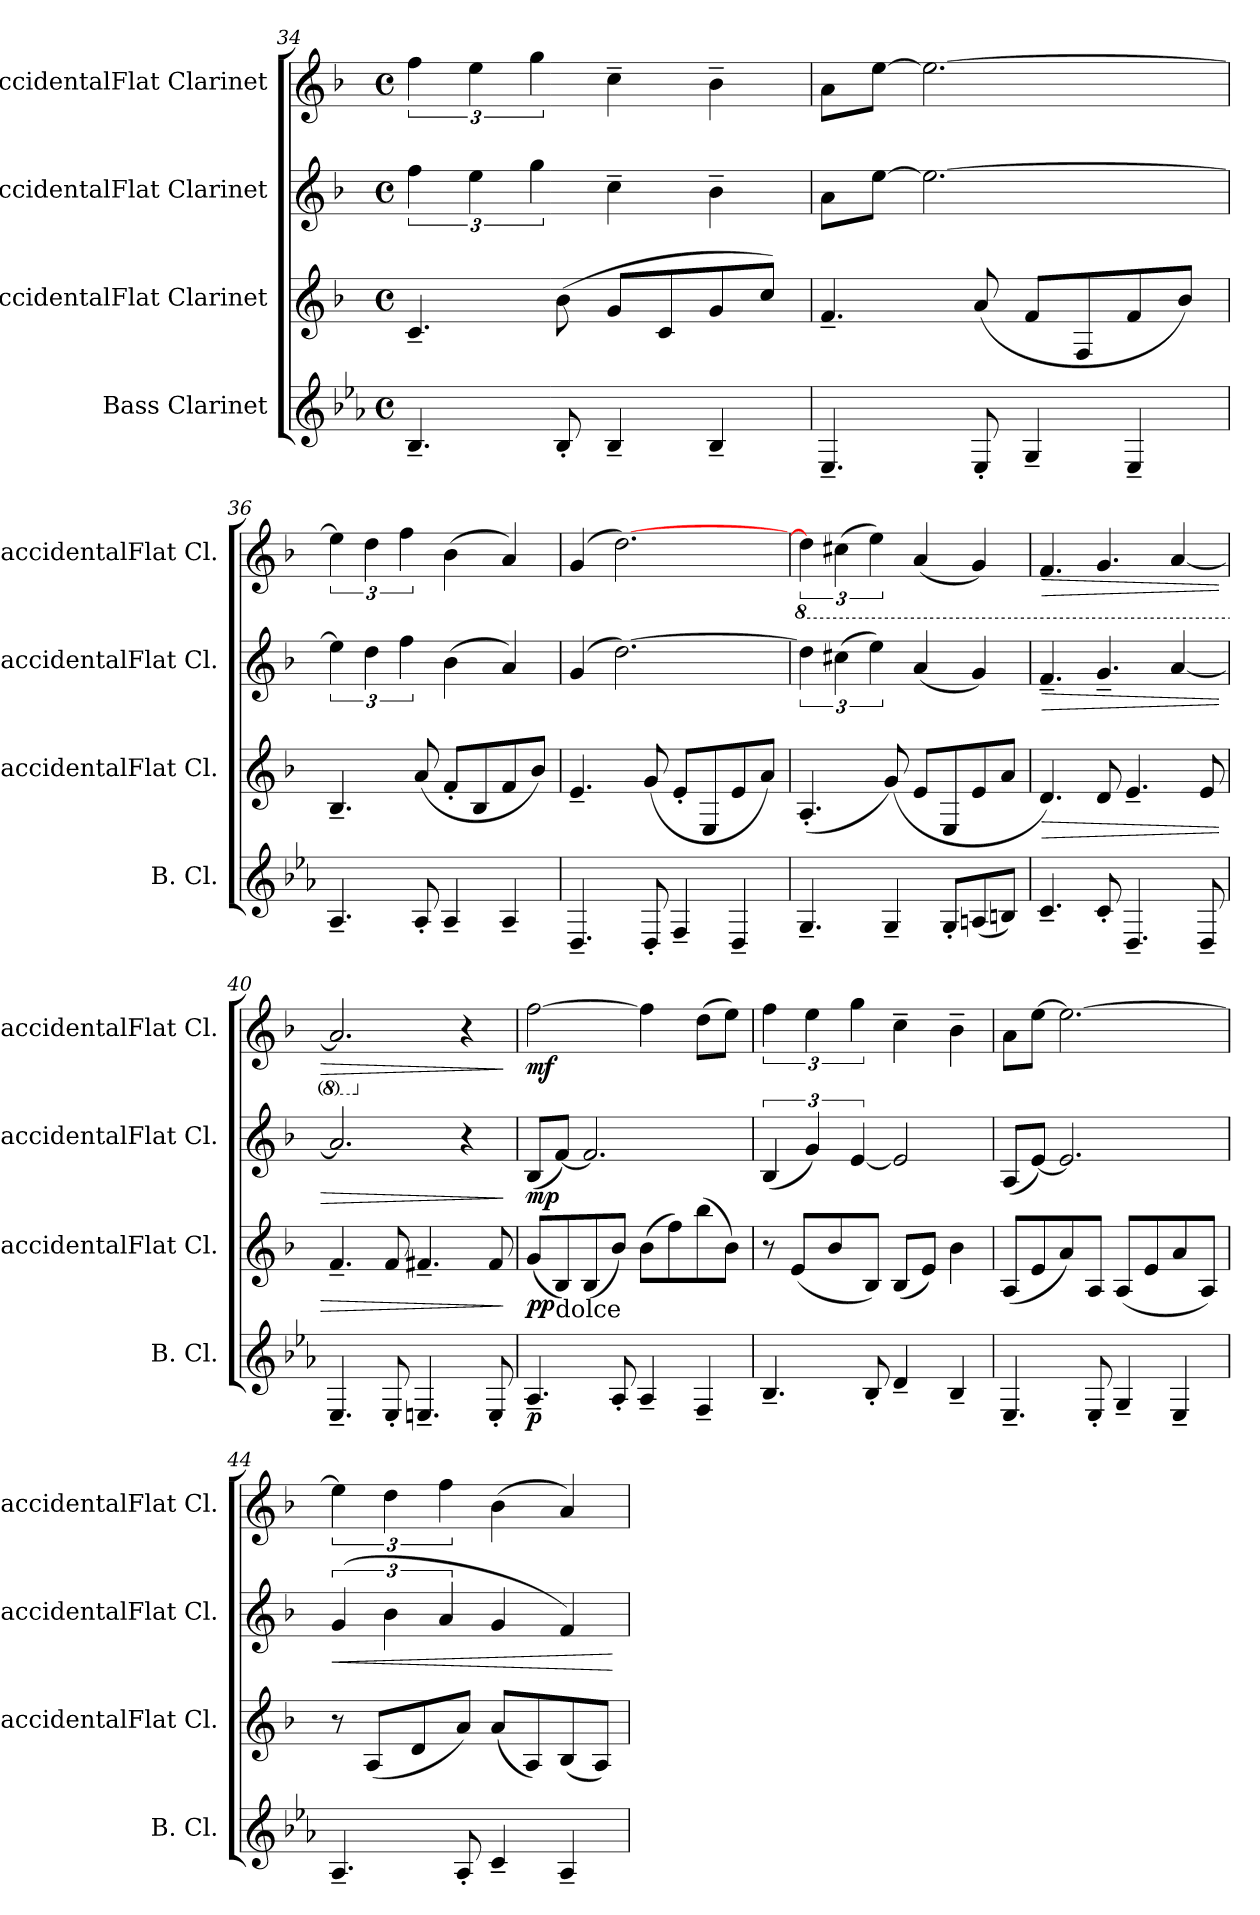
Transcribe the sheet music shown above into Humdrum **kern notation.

**kern	**dynam	**kern	**dynam	**kern	**dynam	**kern	**dynam
*part4	*part4	*part3	*part3	*part2	*part2	*part1	*part1
*staff4	*staff4	*staff3	*staff3	*staff2	*staff2	*staff1	*staff1
*I"Bass Clarinet	*	*I"BaccidentalFlat Clarinet	*	*I"BaccidentalFlat Clarinet	*	*I"BaccidentalFlat Clarinet	*
*I'B. Cl.	*	*I'BaccidentalFlat Cl.	*	*I'BaccidentalFlat Cl.	*	*I'BaccidentalFlat Cl.	*
*clefG2	*	*clefG2	*	*clefG2	*	*clefG2	*
*ITrd8c14	*	*ITrd1c2	*	*ITrd1c2	*	*ITrd1c2	*
*k[b-e-a-]	*	*k[b-e-a-]	*	*k[b-e-a-]	*	*k[b-e-a-]	*
*M4/4	*	*M4/4	*	*M4/4	*	*M4/4	*
*met(c)	*	*met(c)	*	*met(c)	*	*met(c)	*
=34	=34	=34	=34	=34	=34	=34	=34
4.BB-~/	.	4.B-~/	.	6ee-\	.	6ee-\	.
.	.	.	.	6dd\	.	6dd\	.
.	.	.	.	6ff\	.	6ff\	.
8BB-'/	.	(8a-\	.	.	.	.	.
4BB-~/	.	8f/L	.	4b-~\	.	4b-~\	.
.	.	8B-/	.	.	.	.	.
4BB-~/	.	8f/	.	4a-~\	.	4a-~\	.
.	.	8b-/J)	.	.	.	.	.
=35	=35	=35	=35	=35	=35	=35	=35
4.EE-~/	.	4.e-~/	.	8g\L	.	8g\L	.
.	.	.	.	[8dd\J	.	[8dd\J	.
.	.	.	.	2.dd\_	.	2.dd\_	.
8EE-'/	.	(8g/	.	.	.	.	.
4GG~/	.	8e-/L	.	.	.	.	.
.	.	8E-/	.	.	.	.	.
4EE-~/	.	8e-/	.	.	.	.	.
.	.	8a-/J)	.	.	.	.	.
=36	=36	=36	=36	=36	=36	=36	=36
4.AA-~/	.	4.A-~/	.	6dd\]	.	6dd\]	.
.	.	.	.	6cc\	.	6cc\	.
.	.	.	.	6ee-\	.	6ee-\	.
8AA-'/	.	(8g/	.	.	.	.	.
4AA-~/	.	8e-'/L	.	(4a-\	.	(4a-\	.
.	.	8A-/	.	.	.	.	.
4AA-~/	.	8e-/	.	4g/)	.	4g/)	.
.	.	8a-/J)	.	.	.	.	.
=37	=37	=37	=37	=37	=37	=37	=37
4.DD~/	.	4.d~/	.	(4f/	.	(4f/	.
.	.	.	.	[2.cc\)	.	[2.cc\)	.
8DD'/	.	(8f/	.	.	.	.	.
4FF~/	.	8d'/L	.	.	.	.	.
.	.	8D/	.	.	.	.	.
4DD~/	.	8d/	.	.	.	.	.
.	.	8g/J)	.	.	.	.	.
!!LO:PB:g=z
=38	=38	=38	=38	=38	=38	=38	=38
*	*	*	*	*	*	*8ba	*
4.GG~/	.	(4.G'/	.	6cc\]	.	6c\]	.
.	.	.	.	(6bn\	.	(6Bn\	.
.	.	.	.	6dd\)	.	6d\)	.
4GG~/	.	(8f/)	.	.	.	.	.
.	.	8d/L	.	(4g/	.	(4G/	.
8GG'/L	.	8D/	.	.	.	.	.
(8AAn/	.	8d/	.	4f/)	.	4F/)	.
8BBn/J)	.	8g/J	.	.	.	.	.
=39	=39	=39	=39	=39	=39	=39	=39
!	!	!	!LO:HP:b	!	!LO:HP:b	!	!LO:HP:b
4.C~/	.	4.c/)	>	4.e-~/	>	4.E-/	>
8C'/	.	8c/	.	4.f~/	.	4.F/	.
4.DD~/	.	4.d~/	.	.	.	.	.
.	.	.	.	[4g/	.	[4G/	.
8DD~/	.	8d/	.	.	.	.	.
=40	=40	=40	=40	=40	=40	=40	=40
4.EE-~/	.	4.e-~/	.	2.g/]	.	2.G/]	.
8EE-'/	.	8e-/	.	.	.	.	.
4.EEn~/	.	4.en~/	.	.	.	.	.
*	*	*	*	*	*	*X8ba	*
.	.	.	.	4r	.	4r	.
8EE'/	.	8e/	.	.	.	.	.
.	.	.	]	.	]	.	]
=41	=41	=41	=41	=41	=41	=41	=41
!	!LO:DY:b	!	!LO:DY:b	!	!LO:DY:b	!	!LO:DY:b
4.AA-~/	p	(8f/L	pp	(8A-/L	mp	[2ee-\	mf
!	!	!LO:TX:b:t=dolce	!	!	!	!	!
.	.	8A-/)	.	[8e-/J)	.	.	.
.	.	(8A-/	.	2.e-/]	.	.	.
8AA-'/	.	8a-/J)	.	.	.	.	.
4AA-~/	.	(8a-\L	.	.	.	4ee-\]	.
.	.	8ee-\)	.	.	.	.	.
4FF~/	.	(8aa-\	.	.	.	(8cc\L	.
.	.	8a-\J)	.	.	.	8dd\J)	.
=42	=42	=42	=42	=42	=42	=42	=42
4.BB-~/	.	8r	.	(6A-/	.	6ee-\	.
.	.	(8d/L	.	.	.	.	.
.	.	.	.	6f/)	.	6dd\	.
.	.	8a-/	.	.	.	.	.
.	.	.	.	[6d/	.	6ff\	.
8BB-'/	.	8A-/J)	.	.	.	.	.
4D~/	.	(8A-/L	.	2d/]	.	4b-~\	.
.	.	8d/J)	.	.	.	.	.
4BB-~/	.	4a-\	.	.	.	4a-~\	.
!!LO:LB:g=z
=43	=43	=43	=43	=43	=43	=43	=43
4.EE-~/	.	(8G/L	.	(8G/L	.	8g\L	.
.	.	8d/	.	[8d/J)	.	[8dd\J	.
.	.	8g/)	.	2.d/]	.	2.dd\_	.
8EE-'/	.	8G/J	.	.	.	.	.
4GG~/	.	(8G/L	.	.	.	.	.
.	.	8d/	.	.	.	.	.
4EE-~/	.	8g/	.	.	.	.	.
.	.	8G/J)	.	.	.	.	.
=44	=44	=44	=44	=44	=44	=44	=44
!	!	!	!	!	!LO:HP:b	!	!
4.AA-~/	.	8r	.	(6f/	<	6dd\]	.
.	.	(8G/L	.	.	.	.	.
.	.	.	.	6a-\	.	6cc\	.
.	.	8c/	.	.	.	.	.
.	.	.	.	6g/	.	6ee-\	.
8AA-'/	.	8g/J)	.	.	.	.	.
4C~/	.	(8g/L	.	4f/	.	(4a-\	.
.	.	8G/)	.	.	.	.	.
4AA-~/	.	(8A-/	.	4e-/)	.	4g/)	.
.	.	8G/J)	.	.	.	.	.
.	.	.	.	.	[	.	.
=	=	=	=	=	=	=	=
*-	*-	*-	*-	*-	*-	*-	*-
